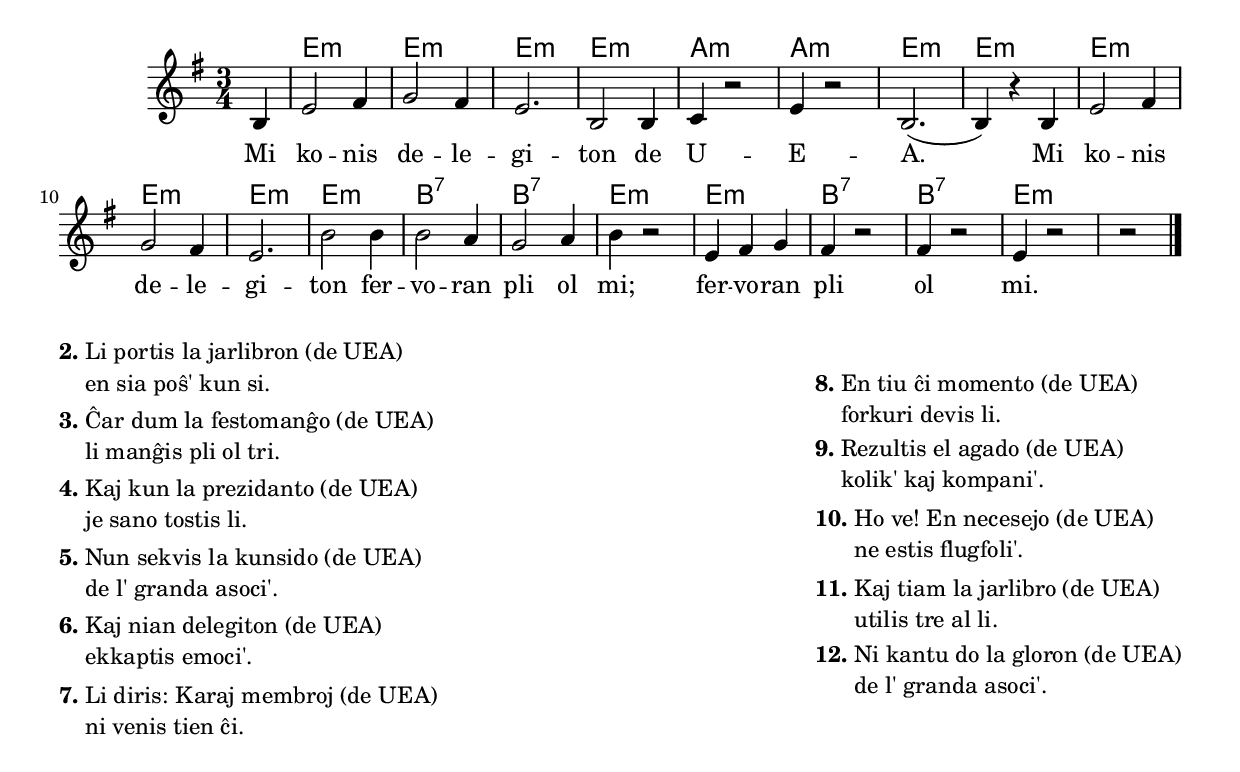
\version "2.20.0"

\tocItem \markup "La glorkanto de UEA"
\score {
	\header {
	title = "La glorkanto de UEA"
	subsubtitle = "Verkinto: nekonata"
	}
	
	\transpose c a {
	<<\chords {
  		\set noChordSymbol = ""
		  r4 g2.:m g:m g:m g:m c:m  c:m  g:m  g:m  g:m  g:m  g:m  g:m  d:7 d:7  g:m  g:m d:7 d:7  g:m
                               } % chords
	\relative {
		\time 3/4
		\key g \minor
		\partial 4
	\autoBeamOff \autoPageBreaksOff
	d4 g2 a4 bes2 a4 g2. d2 d4 es r2 g4 r2 d2.( d4) r d g2 a4 bes2 a4 g2. d'2 d4 d2 c4 bes2 c4 d r2 g,4 a bes  a4 r2 a4 r2 g4 r2 r2 
       \bar "|." 
	\autoBeamOn \autoPageBreaksOn
	} % relative
	\addlyrics {
Mi ko -- nis de -- le -- gi -- ton de U -- E -- A.
Mi ko -- nis de -- le -- gi -- ton fer -- vo -- ran pli ol mi;
fer -- vo -- ran pli ol mi.
	} %addlyrics
>>
	} % transpose
} % score


\markup {
  \fill-line {
    % \hspace #0.1 % moves the column off the left margin;
     % can be removed if space on the page is tight
     \column {
      \line { \bold "2."
        \column {
		"Li portis la jarlibron (de UEA)" "en sia poŝ' kun si."
           } % column
      } % line
	  \combine \null \vspace #0.05 % adds vertical spacing between verses
      \line { \bold "3."
        \column {
		"Ĉar dum la festomanĝo (de UEA)" "li manĝis pli ol tri."
        } % column
      } % line
      \combine \null \vspace #0.05 % adds vertical spacing between verses
      \line { \bold "4."
        \column {
		"Kaj kun la prezidanto (de UEA)" "je sano tostis li."
        } % column
      } % line
      \combine \null \vspace #0.05 % adds vertical spacing between verses
      \line { \bold "5."
        \column {
		"Nun sekvis la kunsido (de UEA)" "de l' granda asoci'."
        } % column
      } % line     
    \combine \null \vspace #0.05 % adds vertical spacing between verses
      \line { \bold "6."
        \column {
		"Kaj nian delegiton (de UEA)" "ekkaptis emoci'."
        } % column
      } % line     
    \combine \null \vspace #0.1 % adds vertical spacing between verses
      \line { \bold "7."
        \column {
		"Li diris: Karaj membroj (de UEA)" "ni venis tien ĉi."
        } % column
      } % line     
           }
      \column {
    \combine \null \vspace #0.1 % adds vertical spacing between verses
      \line { \bold "8."
        \column {
		"En tiu ĉi momento (de UEA)" "forkuri devis li."
        } % column
      } % line     
    \combine \null \vspace #0.1 % adds vertical spacing between verses
      \line { \bold "9."
        \column {
		"Rezultis el agado (de UEA)" "kolik' kaj kompani'."
        } % column
      } % line     
     \combine \null \vspace #0.1 % adds vertical spacing between verses
      \line { \bold "10."
        \column {
		"Ho ve! En necesejo (de UEA)" "ne estis flugfoli'."
        } % column
      } % line     
   \combine \null \vspace #0.1 % adds vertical spacing between verses
      \line { \bold "11."
        \column {
		"Kaj tiam la jarlibro (de UEA)" "utilis tre al li."
        } % column
      } % line     
    \combine \null \vspace #0.1 % adds vertical spacing between verses
      \line { \bold "12."
        \column {
		"Ni kantu do la gloron (de UEA)" "de l' granda asoci'."
                " "
                " "
        } % column
      } % line   
      } %column
    } % fill-line
} % markup	
